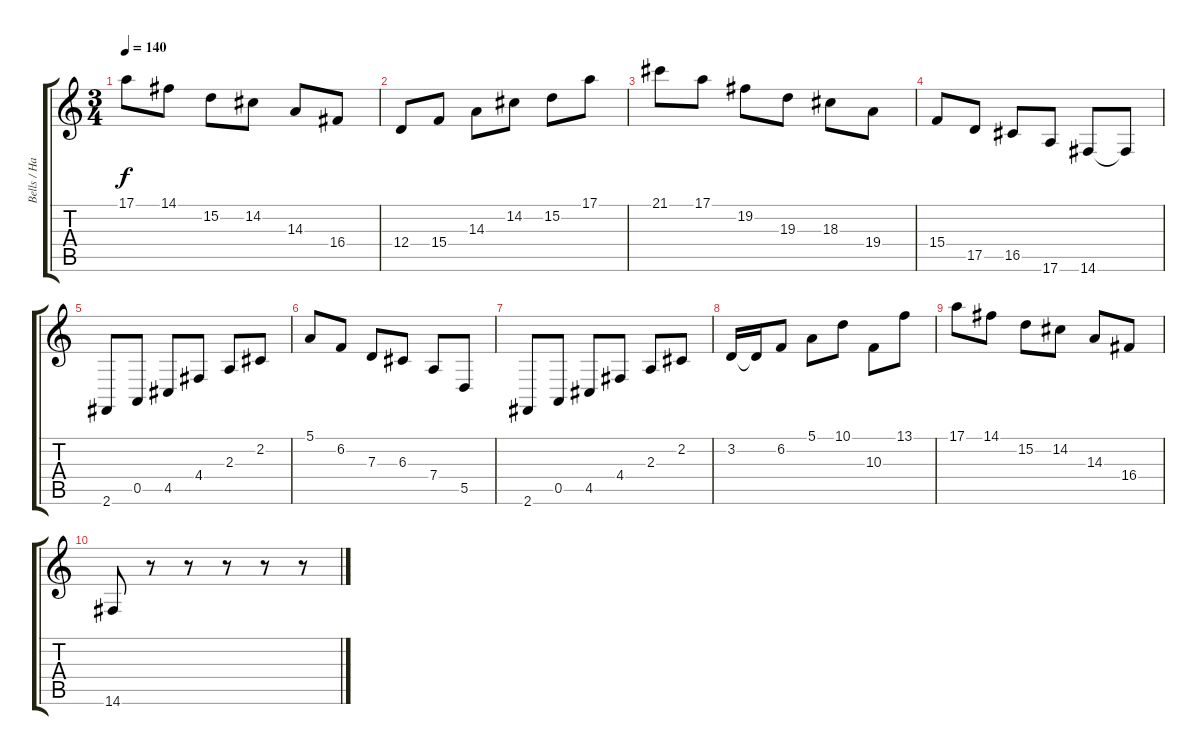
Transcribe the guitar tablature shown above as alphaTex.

\track ("Bells / Harp / Whatever" "Bells / Ha") {instrument orchestralharp}
\staff {score tabs}
\tuning (E4 B3 G3 D3 A2 E2) {hide}
\ts (3 4)
\tempo 140
\clef g2
\ks c
17.1.8{dy f} 14.1.8 15.2.8 14.2.8 14.3.8 16.4.8 |
12.4.8 15.4.8 14.3.8 14.2.8 15.2.8 17.1.8 |
21.1.8 17.1.8 19.2.8 19.3.8 18.3.8 19.4.8 |
15.4.8 17.5.8 16.5.8 17.6.8 14.6.8 14.6{t}.8 |
2.6.8 0.5.8 4.5.8 4.4.8 2.3.8 2.2.8 |
5.1.8 6.2.8 7.3.8 6.3.8 7.4.8 5.5.8 |
2.6.8 0.5.8 4.5.8 4.4.8 2.3.8 2.2.8 |
3.2.16 3.2{t}.16 6.2.8 5.1.8 10.1.8 10.3.8 13.1.8 |
17.1.8 14.1.8 15.2.8 14.2.8 14.3.8 16.4.8 |
14.6.8 r.8 r.8 r.8 r.8 r.8
